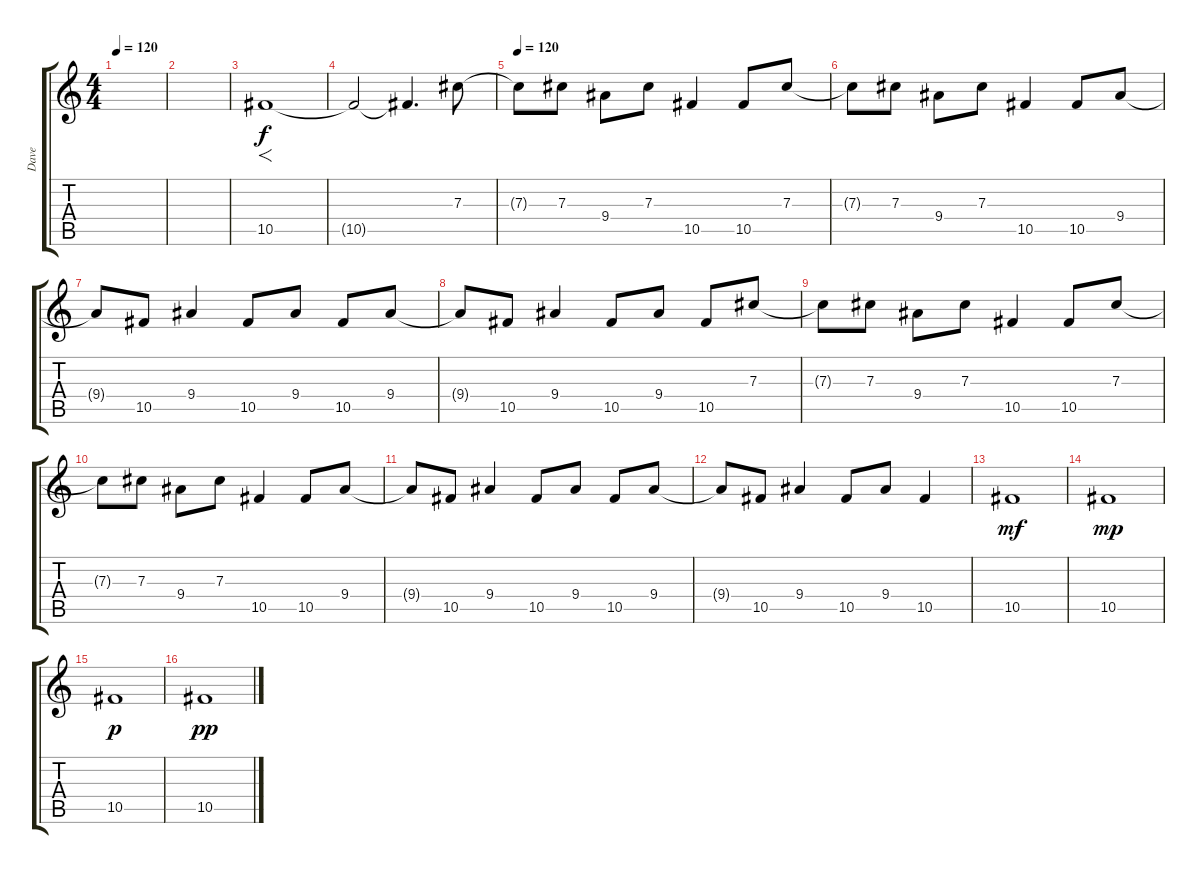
\track ("Dave" "Dave") {instrument overdrivenguitar}
\staff {score tabs}
\tuning (Eb4 Bb3 Gb3 Db3 Ab2 Eb2) {hide}
\ts (4 4)
\tempo 120
\clef g2
\ks c
|
|
10.5.1{f} |
10.5{t}.2 10.5{t}.4{d} 7.3.8 |
\tempo 120
7.3{t}.8 7.3.8 9.4.8 7.3.8 10.5.4 10.5.8 7.3.8 |
7.3{t}.8 7.3.8 9.4.8 7.3.8 10.5.4 10.5.8 9.4.8 |
9.4{t}.8 10.5.8 9.4.4 10.5.8 9.4.8 10.5.8 9.4.8 |
9.4{t}.8 10.5.8 9.4.4 10.5.8 9.4.8 10.5.8 7.3.8 |
7.3{t}.8 7.3.8 9.4.8 7.3.8 10.5.4 10.5.8 7.3.8 |
7.3{t}.8 7.3.8 9.4.8 7.3.8 10.5.4 10.5.8 9.4.8 |
9.4{t}.8 10.5.8 9.4.4 10.5.8 9.4.8 10.5.8 9.4.8 |
9.4{t}.8 10.5.8 9.4.4 10.5.8 9.4.8 10.5.4 |
10.5.1{dy mf} |
10.5.1{dy mp} |
10.5.1{dy p} |
10.5.1{dy pp}
